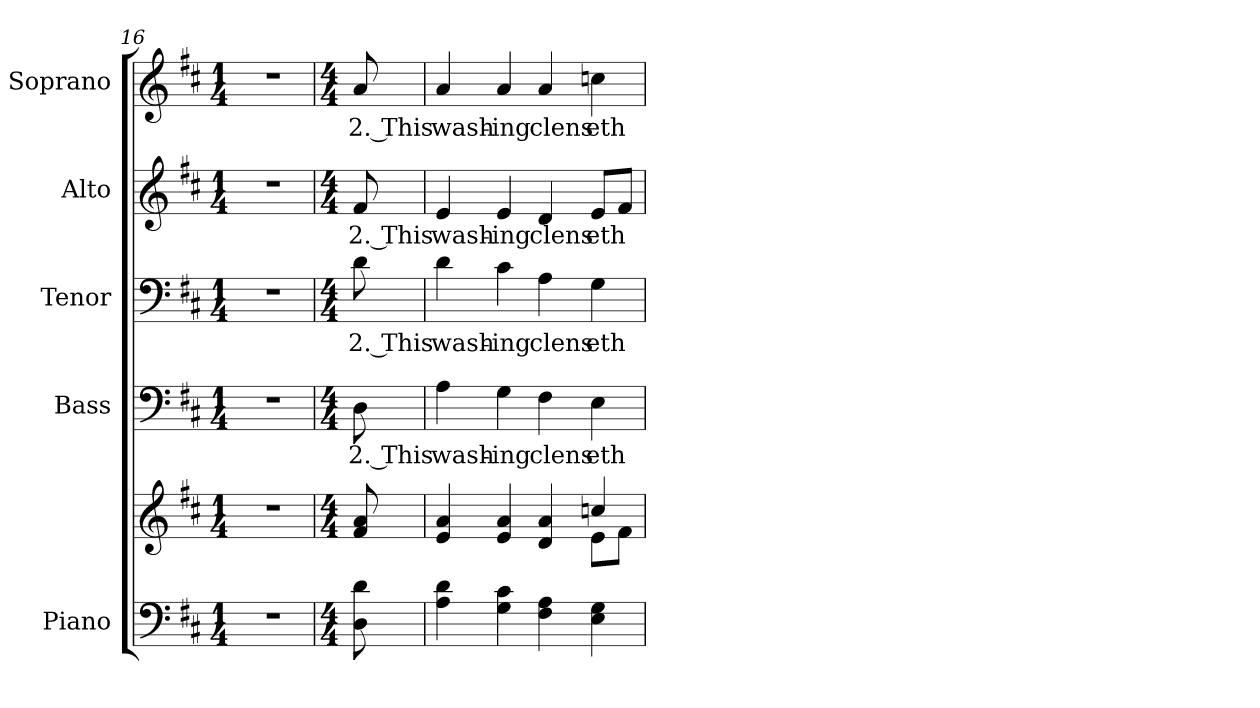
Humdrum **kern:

**kern	**kern	**kern	**text	**kern	**text	**kern	**text	**kern	**text
*part5	*part5	*part4	*part4	*part3	*part3	*part2	*part2	*part1	*part1
*staff6	*staff5	*staff4	*staff4	*staff3	*staff3	*staff2	*staff2	*staff1	*staff1
*I"Piano	*	*I"Bass	*	*I"Tenor	*	*I"Alto	*	*I"Soprano	*
*I'Pno.	*	*I'B.	*	*I'T.	*	*I'A.	*	*I'S.	*
!!LO:PB:g=z
*clefF4	*clefG2	*clefF4	*	*clefF4	*	*clefG2	*	*clefG2	*
*k[f#c#]	*k[f#c#]	*k[f#c#]	*	*k[f#c#]	*	*k[f#c#]	*	*k[f#c#]	*
*D:	*D:	*D:	*	*D:	*	*D:	*	*D:	*
*M1/4	*M1/4	*M1/4	*	*M1/4	*	*M1/4	*	*M1/4	*
=16	=16	=16	=16	=16	=16	=16	=16	=16	=16
!LO:N:vis=1	!LO:N:vis=1	!LO:N:vis=1	!	!LO:N:vis=1	!	!LO:N:vis=1	!	!LO:N:vis=1	!
4r	4r	4r	.	4r	.	4r	.	4r	.
=17	=17	=17	=17	=17	=17	=17	=17	=17	=17
*M4/4	*M4/4	*M4/4	*	*M4/4	*	*M4/4	*	*M4/4	*
!	!	!	!LO:LY:b:color=#000000	!	!	!	!	!	!
!	!	!	!	!	!LO:LY:b:color=#000000	!	!	!	!
!	!	!	!	!	!	!	!LO:LY:b:color=#000000	!	!
!	!	!	!	!	!	!	!	!	!LO:LY:b:color=#000000
8Di\ 8di	8f#i/ 8ai	8Di\	2. This	8di\	2. This	8f#i/	2. This	8ai/	2. This
!!LO:PB:g=z
=18	=18	=18	=18	=18	=18	=18	=18	=18	=18
*	*^	*	*	*	*	*	*	*	*
!	!	!	!	!LO:LY:b:color=#000000	!	!	!	!	!	!
!	!	!	!	!	!	!LO:LY:b:color=#000000	!	!	!	!
!	!	!	!	!	!	!	!	!LO:LY:b:color=#000000	!	!
!	!	!	!	!	!	!	!	!	!	!LO:LY:b:color=#000000
4Ai\ 4di	4ei/ 4ai	2ryy	4Ai\	wash-	4di\	wash-	4ei/	wash-	4ai/	wash-
!	!	!	!	!LO:LY:b:color=#000000	!	!	!	!	!	!
!	!	!	!	!	!	!LO:LY:b:color=#000000	!	!	!	!
!	!	!	!	!	!	!	!	!LO:LY:b:color=#000000	!	!
!	!	!	!	!	!	!	!	!	!	!LO:LY:b:color=#000000
4Gi\ 4c#i	4ei/ 4ai	.	4Gi\	-ing	4c#i\	-ing	4ei/	-ing	4ai/	-ing
!	!	!	!	!LO:LY:b:color=#000000	!	!	!	!	!	!
!	!	!	!	!	!	!LO:LY:b:color=#000000	!	!	!	!
!	!	!	!	!	!	!	!	!LO:LY:b:color=#000000	!	!
!	!	!	!	!	!	!	!	!	!	!LO:LY:b:color=#000000
4F#i\ 4Ai	4di/ 4ai	4ryy	4F#i\	clens	4Ai\	clens	4di/	clens	4ai/	clens
!	!	!	!	!LO:LY:b:color=#000000	!	!	!	!	!	!
!	!	!	!	!	!	!LO:LY:b:color=#000000	!	!	!	!
!	!	!	!	!	!	!	!	!LO:LY:b:color=#000000	!	!
!	!	!	!	!	!	!	!	!	!	!LO:LY:b:color=#000000
4Ei\ 4Gi	4ccni/	8ei\L	4Ei\	eth	4Gi\	eth	8ei/L	eth	4ccni\	eth
.	.	8f#i\J	.	.	.	.	8f#i/J	.	.	.
*	*v	*v	*	*	*	*	*	*	*	*
=	=	=	=	=	=	=	=	=	=
*-	*-	*-	*-	*-	*-	*-	*-	*-	*-
